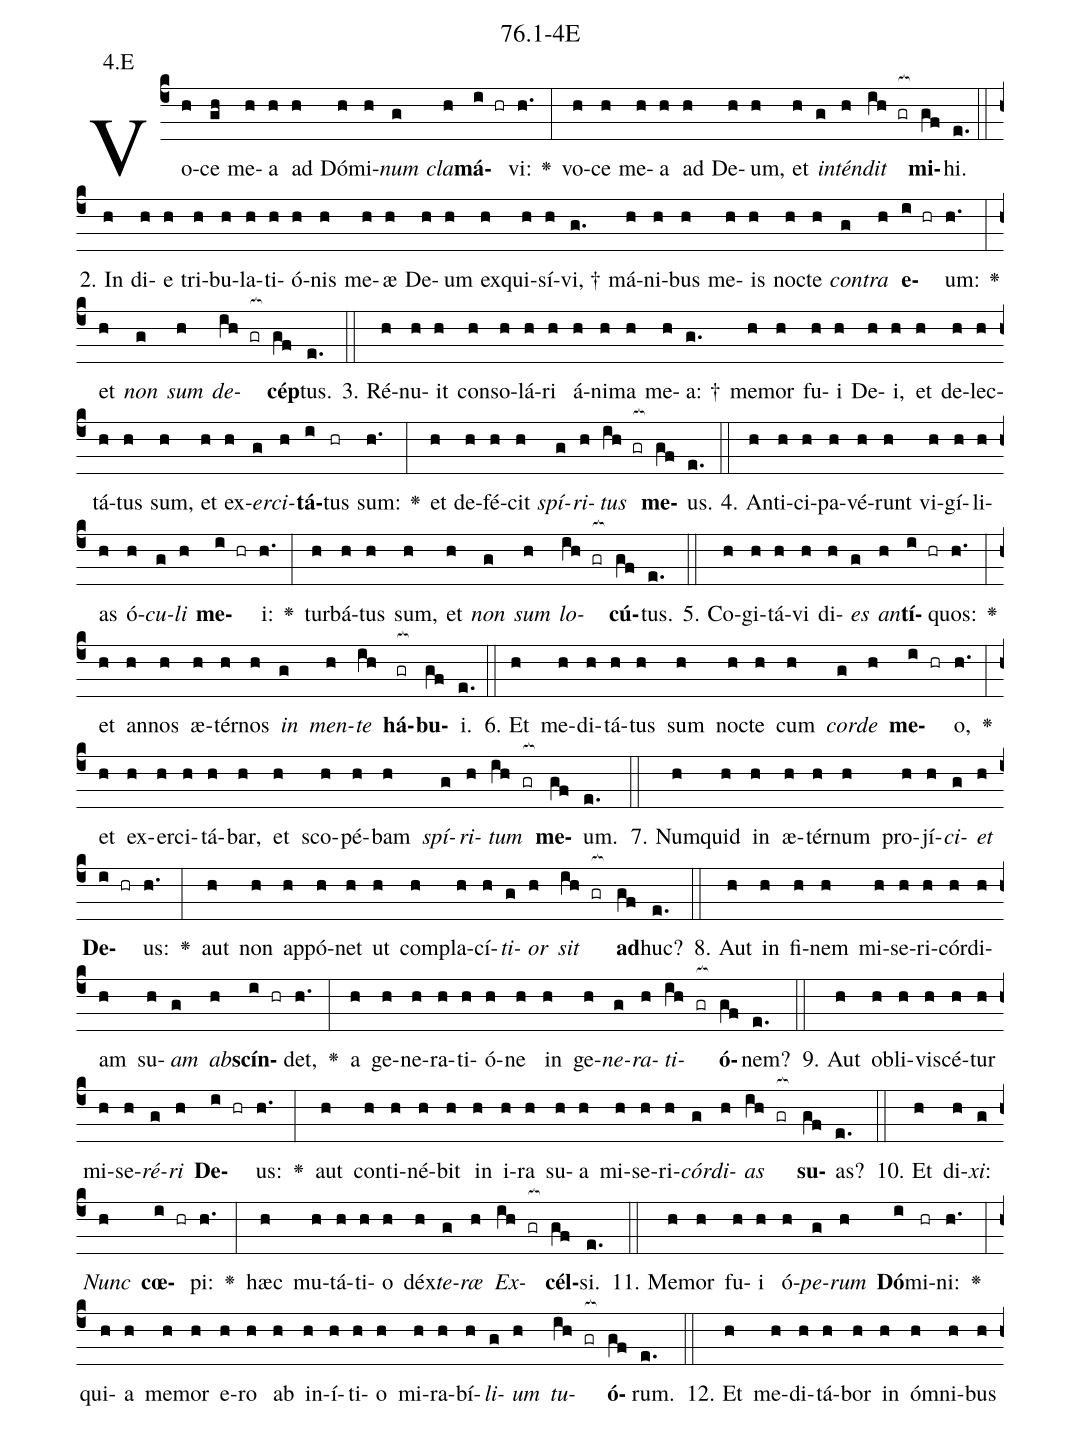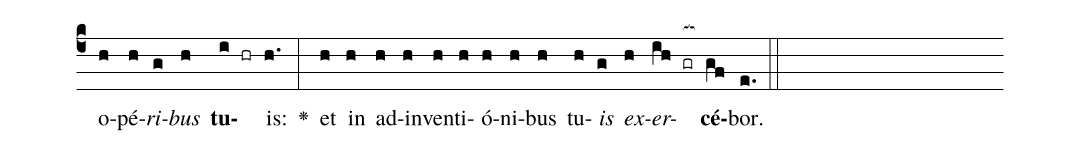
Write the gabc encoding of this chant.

name: 76.1-4E;
annotation: 4.E;
%%
(c4)Vo(h)ce(gh) me(h)a(h) ad(h) Dó(h)mi(h)<i>num</i>(g) <i>cla</i>(h)<b>má</b>(i hr)vi:(h.) <v>\greheightstar</v>(:) vo(h)ce(h) me(h)a(h) ad(h) De(h)um,(h) et(h) <i>in</i>(g)<i>tén</i>(h)<i>dit</i>(ih gr[ocb:1{]) <b>mi</b>(gf[ocb:0}])hi.(e.) (::)
2. In(h) di(h)e(h) tri(h)bu(h)la(h)ti(h)ó(h)nis(h) me(h)æ(h) De(h)um(h) ex(h)qui(h)sí(h)vi, †(g.) má(h)ni(h)bus(h) me(h)is(h) noc(h)te(h) <i>con</i>(g)<i>tra</i>(h) <b>e</b>(i hr)um:(h.) <v>\greheightstar</v>(:) et(h) <i>non</i>(g) <i>sum</i>(h) <i>de</i>(ih gr[ocb:1{])<b>cép</b>(gf[ocb:0}])tus.(e.) (::)
3. Ré(h)nu(h)it(h) con(h)so(h)lá(h)ri(h) á(h)ni(h)ma(h) me(h)a: †(g.) me(h)mor(h) fu(h)i(h) De(h)i,(h) et(h) de(h)lec(h)tá(h)tus(h) sum,(h) et(h) ex(h)<i>er</i>(g)<i>ci</i>(h)<b>tá</b>(i)tus(hr) sum:(h.) <v>\greheightstar</v>(:) et(h) de(h)fé(h)cit(h) <i>spí</i>(g)<i>ri</i>(h)<i>tus</i>(ih gr[ocb:1{]) <b>me</b>(gf[ocb:0}])us.(e.) (::)
4. An(h)ti(h)ci(h)pa(h)vé(h)runt(h) vi(h)gí(h)li(h)as(h) ó(h)<i>cu</i>(g)<i>li</i>(h) <b>me</b>(i hr)i:(h.) <v>\greheightstar</v>(:) tur(h)bá(h)tus(h) sum,(h) et(h) <i>non</i>(g) <i>sum</i>(h) <i>lo</i>(ih gr[ocb:1{])<b>cú</b>(gf[ocb:0}])tus.(e.) (::)
5. Co(h)gi(h)tá(h)vi(h) di(h)<i>es</i>(g) <i>an</i>(h)<b>tí</b>(i hr)quos:(h.) <v>\greheightstar</v>(:) et(h) an(h)nos(h) æ(h)tér(h)nos(h) <i>in</i>(g) <i>men</i>(h)<i>te</i>(ih) <b>há</b>(gr[ocb:1{])<b>bu</b>(gf[ocb:0}])i.(e.) (::)
6. Et(h) me(h)di(h)tá(h)tus(h) sum(h) noc(h)te(h) cum(h) <i>cor</i>(g)<i>de</i>(h) <b>me</b>(i hr)o,(h.) <v>\greheightstar</v>(:) et(h) ex(h)er(h)ci(h)tá(h)bar,(h) et(h) sco(h)pé(h)bam(h) <i>spí</i>(g)<i>ri</i>(h)<i>tum</i>(ih gr[ocb:1{]) <b>me</b>(gf[ocb:0}])um.(e.) (::)
7. Num(h)quid(h) in(h) æ(h)tér(h)num(h) pro(h)jí(h)<i>ci</i>(g)<i>et</i>(h) <b>De</b>(i hr)us:(h.) <v>\greheightstar</v>(:) aut(h) non(h) ap(h)pó(h)net(h) ut(h) com(h)pla(h)cí(h)<i>ti</i>(g)<i>or</i>(h) <i>sit</i>(ih gr[ocb:1{]) <b>ad</b>(gf[ocb:0}])huc?(e.) (::)
8. Aut(h) in(h) fi(h)nem(h) mi(h)se(h)ri(h)cór(h)di(h)am(h) su(h)<i>am</i>(g) <i>ab</i>(h)<b>scín</b>(i hr)det,(h.) <v>\greheightstar</v>(:) a(h) ge(h)ne(h)ra(h)ti(h)ó(h)ne(h) in(h) ge(h)<i>ne</i>(g)<i>ra</i>(h)<i>ti</i>(ih gr[ocb:1{])<b>ó</b>(gf[ocb:0}])nem?(e.) (::)
9. Aut(h) ob(h)li(h)vi(h)scé(h)tur(h) mi(h)se(h)<i>ré</i>(g)<i>ri</i>(h) <b>De</b>(i hr)us:(h.) <v>\greheightstar</v>(:) aut(h) con(h)ti(h)né(h)bit(h) in(h) i(h)ra(h) su(h)a(h) mi(h)se(h)ri(h)<i>cór</i>(g)<i>di</i>(h)<i>as</i>(ih gr[ocb:1{]) <b>su</b>(gf[ocb:0}])as?(e.) (::)
10. Et(h) di(h)<i>xi</i>:(g) <i>Nunc</i>(h) <b>cœ</b>(i hr)pi:(h.) <v>\greheightstar</v>(:) hæc(h) mu(h)tá(h)ti(h)o(h) déx(h)<i>te</i>(g)<i>ræ</i>(h) <i>Ex</i>(ih gr[ocb:1{])<b>cél</b>(gf[ocb:0}])si.(e.) (::)
11. Me(h)mor(h) fu(h)i(h) ó(h)<i>pe</i>(g)<i>rum</i>(h) <b>Dó</b>(i)mi(hr)ni:(h.) <v>\greheightstar</v>(:) qui(h)a(h) me(h)mor(h) e(h)ro(h) ab(h) in(h)í(h)ti(h)o(h) mi(h)ra(h)bí(h)<i>li</i>(g)<i>um</i>(h) <i>tu</i>(ih gr[ocb:1{])<b>ó</b>(gf[ocb:0}])rum.(e.) (::)
12. Et(h) me(h)di(h)tá(h)bor(h) in(h) óm(h)ni(h)bus(h) o(h)pé(h)<i>ri</i>(g)<i>bus</i>(h) <b>tu</b>(i hr)is:(h.) <v>\greheightstar</v>(:) et(h) in(h) ad(h)in(h)ven(h)ti(h)ó(h)ni(h)bus(h) tu(h)<i>is</i>(g) <i>ex</i>(h)<i>er</i>(ih gr[ocb:1{])<b>cé</b>(gf[ocb:0}])bor.(e.) (::)
